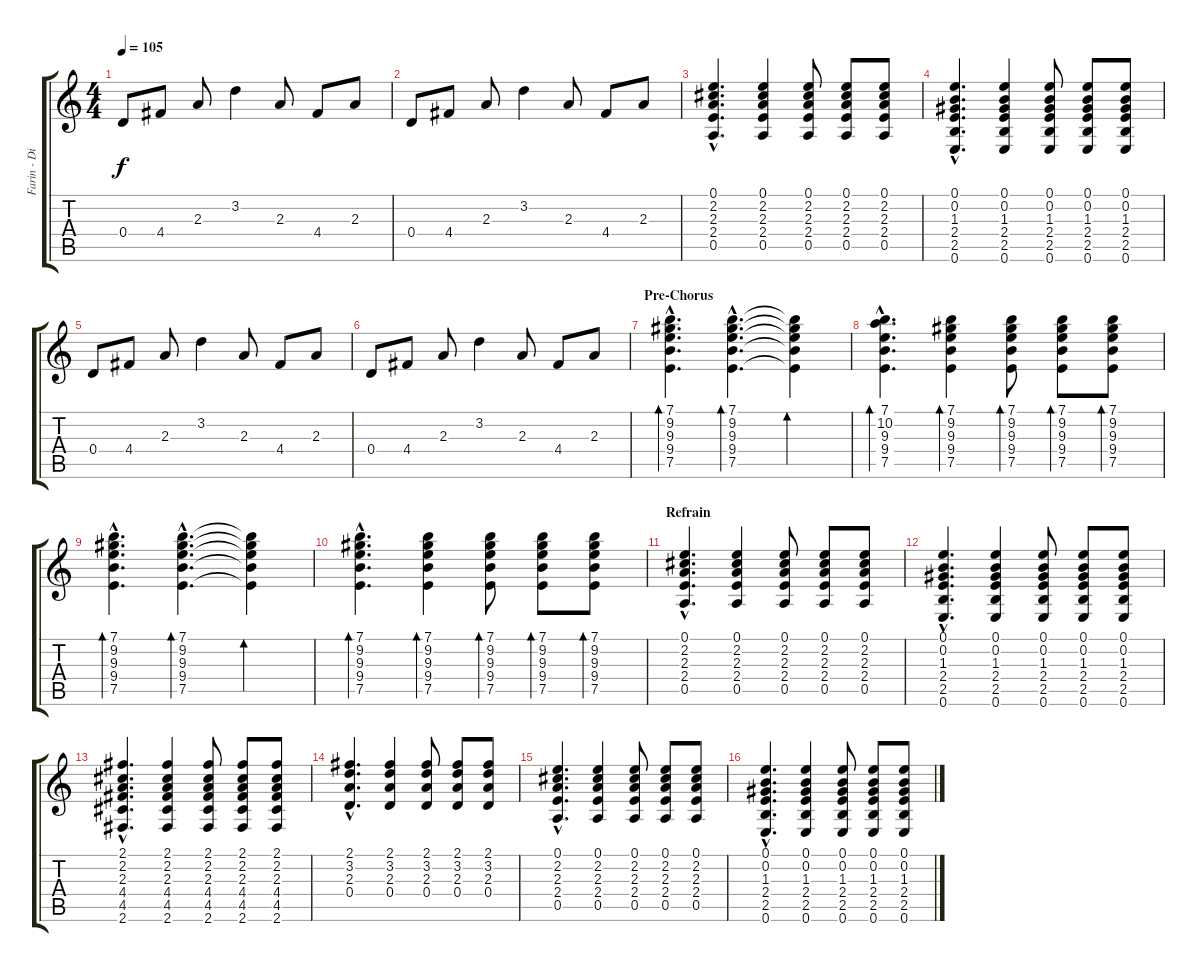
\track ("Farin - Dist" "Farin - Di") {instrument distortionguitar}
\staff {score tabs}
\tuning (E4 B3 G3 D3 A2 E2) {hide}
\ts (4 4)
\tempo 105
\clef g2
\ks c
0.4.8{dy f} 4.4.8 2.3.8 3.2.4 2.3.8 4.4.8 2.3.8 |
0.4.8 4.4.8 2.3.8 3.2.4 2.3.8 4.4.8 2.3.8 |
(0.1{hac} 2.2{hac} 2.3{hac} 2.4{hac} 0.5{hac}).4{d} (0.1 2.2 2.3 2.4 0.5).4 (0.1 2.2 2.3 2.4 0.5).8 (0.1 2.2 2.3 2.4 0.5).8 (0.1 2.2 2.3 2.4 0.5).8 |
(0.1{hac} 0.2{hac} 1.3{hac} 2.4{hac} 2.5{hac} 0.6{hac}).4{d} (0.1 0.2 1.3 2.4 2.5 0.6).4 (0.1 0.2 1.3 2.4 2.5 0.6).8 (0.1 0.2 1.3 2.4 2.5 0.6).8 (0.1 0.2 1.3 2.4 2.5 0.6).8 |
0.4.8 4.4.8 2.3.8 3.2.4 2.3.8 4.4.8 2.3.8 |
0.4.8 4.4.8 2.3.8 3.2.4 2.3.8 4.4.8 2.3.8 |
\section ("" "Pre-Chorus")
(7.1{hac} 9.2{hac} 9.3{hac} 9.4{hac} 7.5{hac}).4{d bd 30} (7.1{hac} 9.2{hac} 9.3{hac} 9.4{hac} 7.5{hac}).4{d bd 30} (7.1{t} 9.2{t} 9.3{t} 9.4{t} 7.5{t}).4{bd 30} |
(7.1{hac} 10.2{hac} 9.3{hac} 9.4{hac} 7.5{hac}).4{d bd 30} (7.1 9.2 9.3 9.4 7.5).4{bd 30} (7.1 9.2 9.3 9.4 7.5).8{bd 30} (7.1 9.2 9.3 9.4 7.5).8{bd 30} (7.1 9.2 9.3 9.4 7.5).8{bd 30} |
(7.1{hac} 9.2{hac} 9.3{hac} 9.4{hac} 7.5{hac}).4{d bd 30} (7.1{hac} 9.2{hac} 9.3{hac} 9.4{hac} 7.5{hac}).4{d bd 30} (7.1{t} 9.2{t} 9.3{t} 9.4{t} 7.5{t}).4{bd 30} |
(7.1{hac} 9.2{hac} 9.3{hac} 9.4{hac} 7.5{hac}).4{d bd 30} (7.1 9.2 9.3 9.4 7.5).4{bd 30} (7.1 9.2 9.3 9.4 7.5).8{bd 30} (7.1 9.2 9.3 9.4 7.5).8{bd 30} (7.1 9.2 9.3 9.4 7.5).8{bd 30} |
\section ("" "Refrain")
(0.1{hac} 2.2{hac} 2.3{hac} 2.4{hac} 0.5{hac}).4{d} (0.1 2.2 2.3 2.4 0.5).4 (0.1 2.2 2.3 2.4 0.5).8 (0.1 2.2 2.3 2.4 0.5).8 (0.1 2.2 2.3 2.4 0.5).8 |
(0.1{hac} 0.2{hac} 1.3{hac} 2.4{hac} 2.5{hac} 0.6{hac}).4{d} (0.1 0.2 1.3 2.4 2.5 0.6).4 (0.1 0.2 1.3 2.4 2.5 0.6).8 (0.1 0.2 1.3 2.4 2.5 0.6).8 (0.1 0.2 1.3 2.4 2.5 0.6).8 |
(2.1{hac} 2.2{hac} 2.3{hac} 4.4{hac} 4.5{hac} 2.6{hac}).4{d} (2.1 2.2 2.3 4.4 4.5 2.6).4 (2.1 2.2 2.3 4.4 4.5 2.6).8 (2.1 2.2 2.3 4.4 4.5 2.6).8 (2.1 2.2 2.3 4.4 4.5 2.6).8 |
(2.1{hac} 3.2{hac} 2.3{hac} 0.4{hac}).4{d} (2.1 3.2 2.3 0.4).4 (2.1 3.2 2.3 0.4).8 (2.1 3.2 2.3 0.4).8 (2.1 3.2 2.3 0.4).8 |
(0.1{hac} 2.2{hac} 2.3{hac} 2.4{hac} 0.5{hac}).4{d} (0.1 2.2 2.3 2.4 0.5).4 (0.1 2.2 2.3 2.4 0.5).8 (0.1 2.2 2.3 2.4 0.5).8 (0.1 2.2 2.3 2.4 0.5).8 |
(0.1{hac} 0.2{hac} 1.3{hac} 2.4{hac} 2.5{hac} 0.6{hac}).4{d} (0.1 0.2 1.3 2.4 2.5 0.6).4 (0.1 0.2 1.3 2.4 2.5 0.6).8 (0.1 0.2 1.3 2.4 2.5 0.6).8 (0.1 0.2 1.3 2.4 2.5 0.6).8
